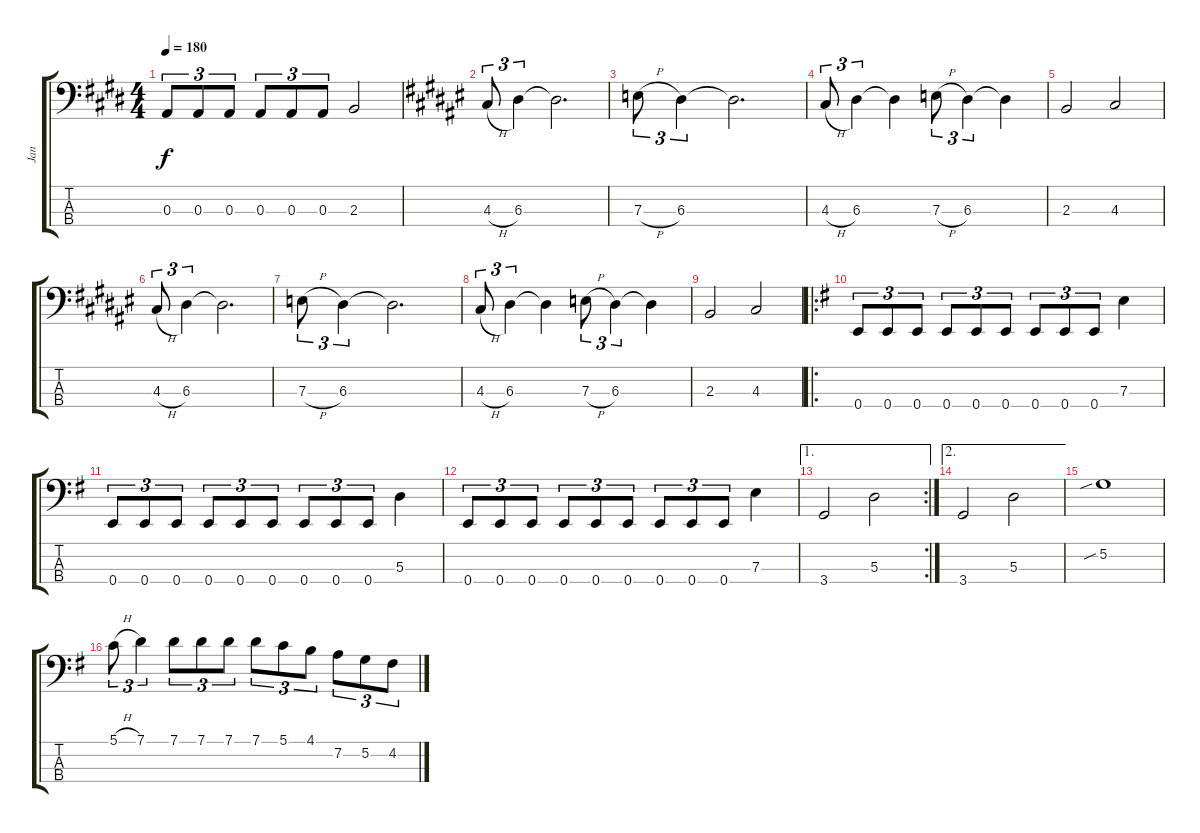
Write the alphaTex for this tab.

\track ("Jan" "Jan") {instrument electricbassfinger}
\staff {score tabs}
\tuning (G2 D2 A1 E1) {hide}
\ts (4 4)
\tempo 180
\clef f4
\ks e
0.3.8{tu (3 2) dy f} 0.3.8{tu (3 2)} 0.3.8{tu (3 2)} 0.3.8{tu (3 2)} 0.3.8{tu (3 2)} 0.3.8{tu (3 2)} 2.3.2 |
\ks f#
4.3{h}.8{tu (3 2)} 6.3.4{tu (3 2)} 6.3{t}.2{d} |
7.3{h}.8{tu (3 2)} 6.3.4{tu (3 2)} 6.3{t}.2{d} |
4.3{h}.8{tu (3 2)} 6.3.4{tu (3 2)} 6.3{t}.4 7.3{h}.8{tu (3 2)} 6.3.4{tu (3 2)} 6.3{t}.4 |
2.3.2 4.3.2 |
4.3{h}.8{tu (3 2)} 6.3.4{tu (3 2)} 6.3{t}.2{d} |
7.3{h}.8{tu (3 2)} 6.3.4{tu (3 2)} 6.3{t}.2{d} |
4.3{h}.8{tu (3 2)} 6.3.4{tu (3 2)} 6.3{t}.4 7.3{h}.8{tu (3 2)} 6.3.4{tu (3 2)} 6.3{t}.4 |
2.3.2 4.3.2 |
\ro
\ks g
0.4.8{tu (3 2)} 0.4.8{tu (3 2)} 0.4.8{tu (3 2)} 0.4.8{tu (3 2)} 0.4.8{tu (3 2)} 0.4.8{tu (3 2)} 0.4.8{tu (3 2)} 0.4.8{tu (3 2)} 0.4.8{tu (3 2)} 7.3.4 |
0.4.8{tu (3 2)} 0.4.8{tu (3 2)} 0.4.8{tu (3 2)} 0.4.8{tu (3 2)} 0.4.8{tu (3 2)} 0.4.8{tu (3 2)} 0.4.8{tu (3 2)} 0.4.8{tu (3 2)} 0.4.8{tu (3 2)} 5.3.4 |
0.4.8{tu (3 2)} 0.4.8{tu (3 2)} 0.4.8{tu (3 2)} 0.4.8{tu (3 2)} 0.4.8{tu (3 2)} 0.4.8{tu (3 2)} 0.4.8{tu (3 2)} 0.4.8{tu (3 2)} 0.4.8{tu (3 2)} 7.3.4 |
\ae 1
\rc 2
3.4.2 5.3.2 |
\ae 2
3.4.2 5.3.2 |
5.2{sib}.1 |
5.1{h}.8{tu (3 2)} 7.1.4{tu (3 2)} 7.1.8{tu (3 2)} 7.1.8{tu (3 2)} 7.1.8{tu (3 2)} 7.1.8{tu (3 2)} 5.1.8{tu (3 2)} 4.1.8{tu (3 2)} 7.2.8{tu (3 2)} 5.2.8{tu (3 2)} 4.2.8{tu (3 2)}
